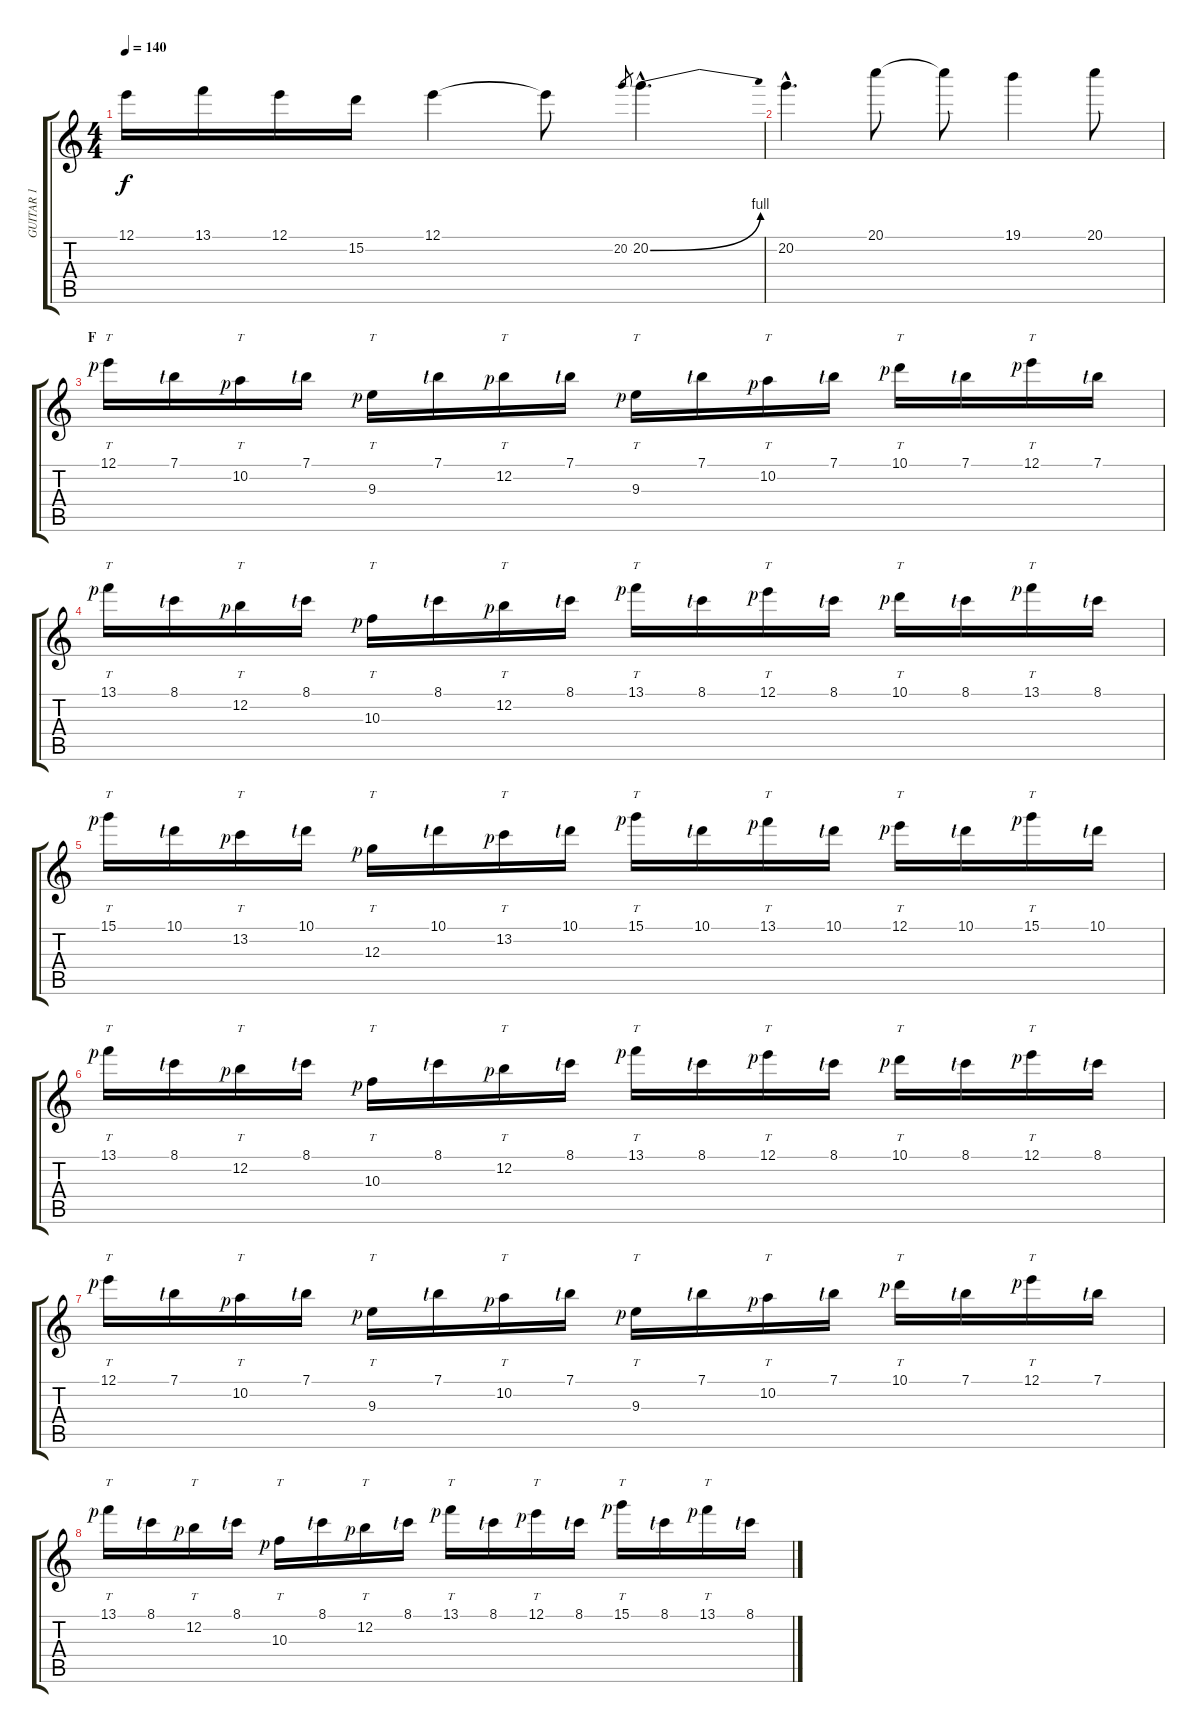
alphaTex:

\track ("GUITAR 1" "GUITAR 1") {instrument electricguitarclean}
\staff {score tabs}
\tuning (E4 B3 G3 D3 A2 E2) {hide}
\ts (4 4)
\tempo 140
\clef g2
\ks aminor
12.1.16{dy f} 13.1.16 12.1.16 15.2.16 12.1.4 12.1{t}.8 20.2.8{gr} 20.2{be (bend 0 0 60 4) hac}.4{d} |
20.2{hac}.4{d} 20.1.8 20.1{t}.8 19.1.4 20.1.8 |
\section ("" "F")
12.1{rf 1}.16{tt volume 12 balance 8 instrument distortionguitar} 7.1{lf 1}.16 10.2{rf 1}.16{tt} 7.1{lf 1}.16 9.3{rf 1}.16{tt} 7.1{lf 1}.16 12.2{rf 1}.16{tt} 7.1{lf 1}.16 9.3{rf 1}.16{tt} 7.1{lf 1}.16 10.2{rf 1}.16{tt} 7.1{lf 1}.16 10.1{rf 1}.16{tt} 7.1{lf 1}.16 12.1{rf 1}.16{tt} 7.1{lf 1}.16 |
13.1{rf 1}.16{tt} 8.1{lf 1}.16 12.2{rf 1}.16{tt} 8.1{lf 1}.16 10.3{rf 1}.16{tt} 8.1{lf 1}.16 12.2{rf 1}.16{tt} 8.1{lf 1}.16 13.1{rf 1}.16{tt} 8.1{lf 1}.16 12.1{rf 1}.16{tt} 8.1{lf 1}.16 10.1{rf 1}.16{tt} 8.1{lf 1}.16 13.1{rf 1}.16{tt} 8.1{lf 1}.16 |
15.1{rf 1}.16{tt} 10.1{lf 1}.16 13.2{rf 1}.16{tt} 10.1{lf 1}.16 12.3{rf 1}.16{tt} 10.1{lf 1}.16 13.2{rf 1}.16{tt} 10.1{lf 1}.16 15.1{rf 1}.16{tt} 10.1{lf 1}.16 13.1{rf 1}.16{tt} 10.1{lf 1}.16 12.1{rf 1}.16{tt} 10.1{lf 1}.16 15.1{rf 1}.16{tt} 10.1{lf 1}.16 |
13.1{rf 1}.16{tt} 8.1{lf 1}.16 12.2{rf 1}.16{tt} 8.1{lf 1}.16 10.3{rf 1}.16{tt} 8.1{lf 1}.16 12.2{rf 1}.16{tt} 8.1{lf 1}.16 13.1{rf 1}.16{tt} 8.1{lf 1}.16 12.1{rf 1}.16{tt} 8.1{lf 1}.16 10.1{rf 1}.16{tt} 8.1{lf 1}.16 12.1{rf 1}.16{tt} 8.1{lf 1}.16 |
12.1{rf 1}.16{tt} 7.1{lf 1}.16 10.2{rf 1}.16{tt} 7.1{lf 1}.16 9.3{rf 1}.16{tt} 7.1{lf 1}.16 10.2{rf 1}.16{tt} 7.1{lf 1}.16 9.3{rf 1}.16{tt} 7.1{lf 1}.16 10.2{rf 1}.16{tt} 7.1{lf 1}.16 10.1{rf 1}.16{tt} 7.1{lf 1}.16 12.1{rf 1}.16{tt} 7.1{lf 1}.16 |
13.1{rf 1}.16{tt} 8.1{lf 1}.16 12.2{rf 1}.16{tt} 8.1{lf 1}.16 10.3{rf 1}.16{tt} 8.1{lf 1}.16 12.2{rf 1}.16{tt} 8.1{lf 1}.16 13.1{rf 1}.16{tt} 8.1{lf 1}.16 12.1{rf 1}.16{tt} 8.1{lf 1}.16 15.1{rf 1}.16{tt} 8.1{lf 1}.16 13.1{rf 1}.16{tt} 8.1{lf 1}.16
